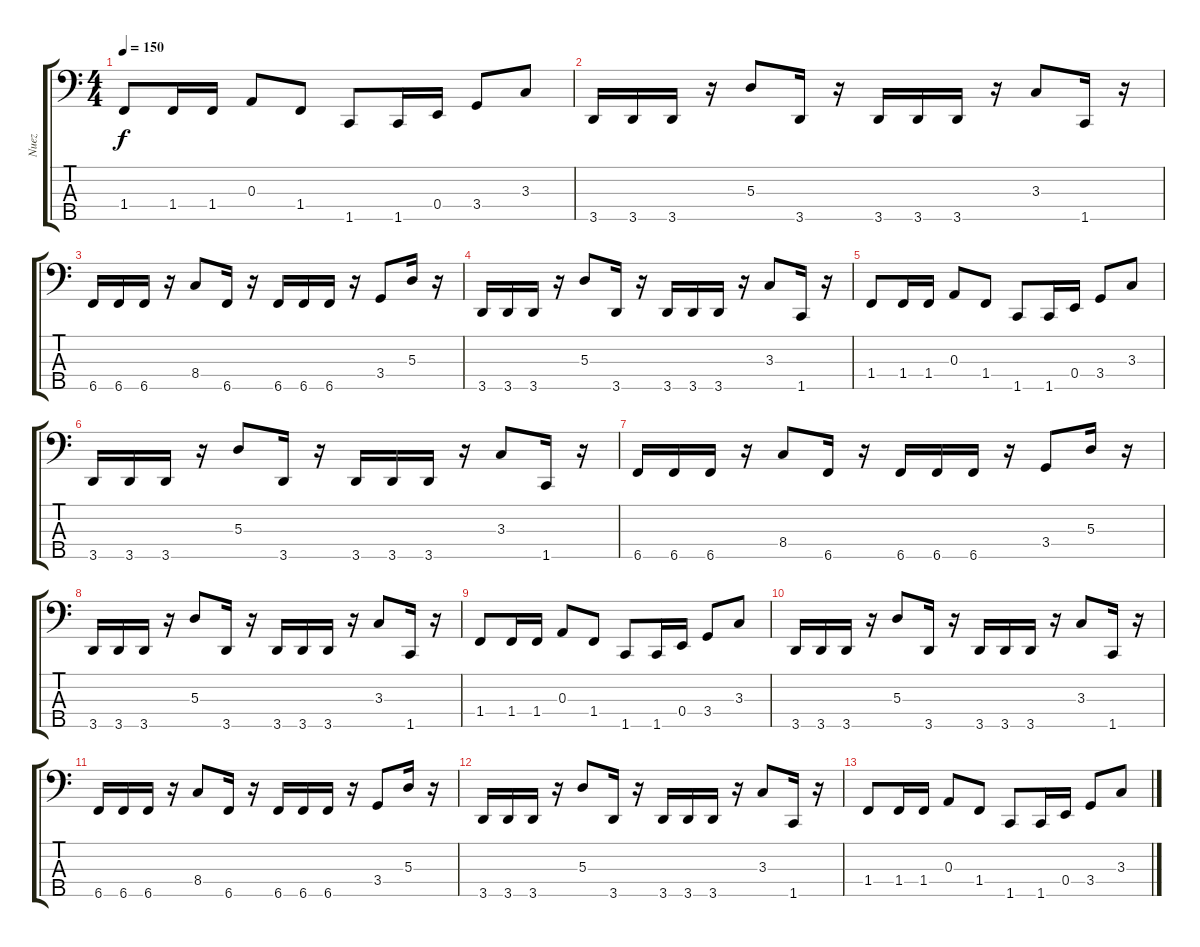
\track ("Nuez" "Nuez") {instrument electricbassfinger}
\staff {score tabs}
\tuning (G2 D2 A1 E1 B0) {hide}
\ts (4 4)
\tempo 150
\clef f4
\ks c
1.4.8{dy f} 1.4.16 1.4.16 0.3.8 1.4.8 1.5.8 1.5.16 0.4.16 3.4.8 3.3.8 |
3.5.16 3.5.16 3.5.16 r.16 5.3.8 3.5.16 r.16 3.5.16 3.5.16 3.5.16 r.16 3.3.8 1.5.16 r.16 |
6.5.16 6.5.16 6.5.16 r.16 8.4.8 6.5.16 r.16 6.5.16 6.5.16 6.5.16 r.16 3.4.8 5.3.16 r.16 |
3.5.16 3.5.16 3.5.16 r.16 5.3.8 3.5.16 r.16 3.5.16 3.5.16 3.5.16 r.16 3.3.8 1.5.16 r.16 |
1.4.8 1.4.16 1.4.16 0.3.8 1.4.8 1.5.8 1.5.16 0.4.16 3.4.8 3.3.8 |
3.5.16 3.5.16 3.5.16 r.16 5.3.8 3.5.16 r.16 3.5.16 3.5.16 3.5.16 r.16 3.3.8 1.5.16 r.16 |
6.5.16 6.5.16 6.5.16 r.16 8.4.8 6.5.16 r.16 6.5.16 6.5.16 6.5.16 r.16 3.4.8 5.3.16 r.16 |
3.5.16 3.5.16 3.5.16 r.16 5.3.8 3.5.16 r.16 3.5.16 3.5.16 3.5.16 r.16 3.3.8 1.5.16 r.16 |
1.4.8 1.4.16 1.4.16 0.3.8 1.4.8 1.5.8 1.5.16 0.4.16 3.4.8 3.3.8 |
3.5.16 3.5.16 3.5.16 r.16 5.3.8 3.5.16 r.16 3.5.16 3.5.16 3.5.16 r.16 3.3.8 1.5.16 r.16 |
6.5.16 6.5.16 6.5.16 r.16 8.4.8 6.5.16 r.16 6.5.16 6.5.16 6.5.16 r.16 3.4.8 5.3.16 r.16 |
3.5.16 3.5.16 3.5.16 r.16 5.3.8 3.5.16 r.16 3.5.16 3.5.16 3.5.16 r.16 3.3.8 1.5.16 r.16 |
1.4.8 1.4.16 1.4.16 0.3.8 1.4.8 1.5.8 1.5.16 0.4.16 3.4.8 3.3.8
